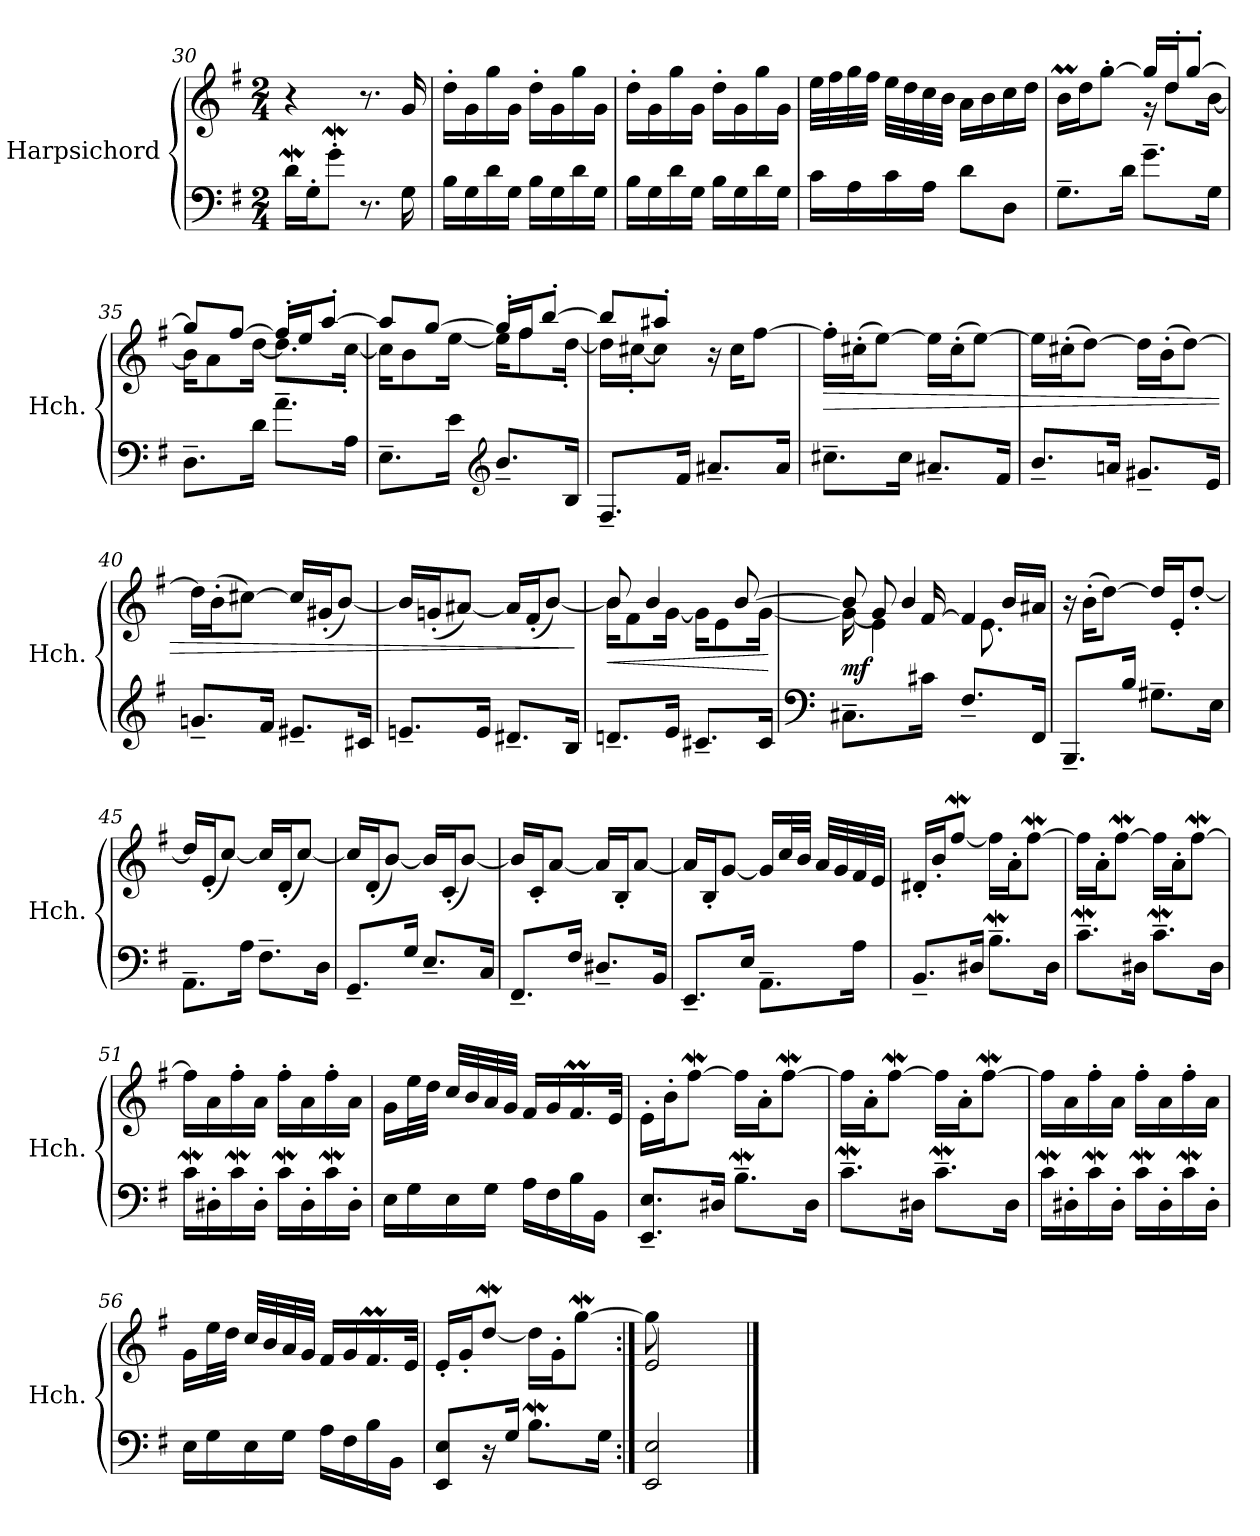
**kern	**kern	**dynam
*part1	*part1	*part1
*staff2	*staff1	*staff1/2
*I"Harpsichord	*	*
*I'Hch.	*	*
*clefF4	*clefG2	*
*k[f#]	*k[f#]	*
*M2/4	*M2/4	*
=30	=30	=30
16dW\LL	4r	.
16G'\J	.	.
8gw'\J	.	.
8.r	8.r	.
16G\	16g/	.
=31	=31	=31
16B\LL	16dd'\LL	.
16G\	16g\	.
16d\	16gg\	.
16G\JJ	16g\JJ	.
16B\LL	16dd'\LL	.
16G\	16g\	.
16d\	16gg\	.
16G\JJ	16g\JJ	.
=32	=32	=32
16B\LL	16dd'\LL	.
16G\	16g\	.
16d\	16gg\	.
16G\JJ	16g\JJ	.
16B\LL	16dd'\LL	.
16G\	16g\	.
16d\	16gg\	.
16G\JJ	16g\JJ	.
=33	=33	=33
16c\LL	32ee\LLL	.
.	32ff#\	.
16A\	32gg\	.
.	32ff#\JJJ	.
16c\	32ee\LLL	.
.	32dd\	.
16A\JJ	32cc\	.
.	32b\JJJ	.
8d\L	16a\LL	.
.	16b\	.
8D\J	16cc\	.
.	16dd\JJ	.
=34	=34	=34
*	*^	*
8.G~\L	16bm\LL	4rAyy	.
.	16dd\J	.	.
.	[8gg'\J	.	.
16d\Jk	.	.	.
8.g~\L	16gg/LL]	16r	.
.	16dd'/J	8dd\L	.
.	[8gg'/J	.	.
16G\Jk	.	[16b\Jk	.
=35	=35	=35	=35
8.D~\L	8gg/L]	16b\KL]	.
.	.	8a\	.
.	[8ff#/J	.	.
16d\Jk	.	[16dd\Jk	.
8.a~\L	16ff#'/LL]	8.dd\L]	.
.	16ee/J	.	.
.	[8aa'/J	.	.
16A\Jk	.	[16cc'\Jk	.
=36	=36	=36	=36
8.E~\L	8aa/L]	16cc\KL]	.
.	.	8b\	.
.	[8gg/J	.	.
16e\Jk	.	[16ee\Jk	.
*clefG2	*	*	*
8.b~/L	16gg'/LL]	16ee\KL]	.
.	16ff#/J	8ff#\	.
.	[8bb'/J	.	.
16B/Jk	.	[16dd'\Jk	.
=37	=37	=37	=37
8.F#~/L	8bb/L]	16dd\LL]	.
.	.	[16cc#X'\J	.
.	8aa#X'/J	8cc#\J]	.
16f#/Jk	.	.	.
8.a#X~/L	16r	4ryy	.
.	16cc#\KL	.	.
.	[8ff#\J	.	.
16a#/Jk	.	.	.
*	*v	*v	*
=38	=38	=38
!	!	!LO:HP:b
8.cc#X~\L	16ff#'\LL]	>
.	(>16cc#X'\J	.
.	[8ee\J)	.
16cc#\Jk	.	.
8.a#X~/L	16ee\LL]	.
.	(>16cc#'\J	.
.	[8ee\J)	.
16f#/Jk	.	.
=39	=39	=39
8.b~/L	16ee\LL]	.
.	(>16cc#X'\J	.
.	[8dd\J)	.
16an/Jk	.	.
8.g#X~/L	16dd\LL]	.
.	(>16b'\J	.
.	[8dd\J)	.
16e/Jk	.	.
=40	=40	=40
8.gn~/L	16dd\LL]	.
.	(>16b'\J	.
.	[8cc#X\J)	.
16f#/Jk	.	.
8.e#X~/L	16cc#/LL]	.
.	(<16g#X'/J	.
.	[8b/J)	.
16c#X/Jk	.	.
=41	=41	=41
8.en~/L	16b/LL]	.
.	(<16gn'/J	.
.	[8a#X/J)	.
16e/Jk	.	.
8.d#X~/L	16a#/LL]	.
.	(<16f#'/J	.
.	[8b/J)	.
16B/Jk	.	.
.	.	]
=42	=42	=42
!	!	!LO:HP:b
*	*^	*
8.dn~/L	8b/]	16b\KL	<
.	.	8f#\	.
.	4b/	.	.
16e/Jk	.	[16g\Jk	.
8.c#X~/L	.	16g\KL]	.
.	.	8e\	.
.	[8b/	.	.
16c#/Jk	.	[16g\Jk	.
*	*v	*v	*
.	.	[
=43	=43	=43
*clefF4	*	*
*	*^	*
*	*	*^	*
!	!	!	!	!LO:DY:b
8.C#X~\L	8b/]	16g\_	16ryy	mf
.	.	4e\	8g/]	.
.	4b/	.	.	.
16c#X\Jk	.	.	[16f#/	.
8.F#~/L	.	.	4f#/]	.
.	.	8.e\	.	.
.	16b/LL	.	.	.
16FF#/Jk	16a#X/JJ	.	.	.
*	*v	*v	*v	*
=44	=44	=44
8.BBB~/L	16r	.
.	(>16b'\KL	.
.	[8dd\J)	.
16B/Jk	.	.
8.G#X~\L	16dd/LL]	.
.	16e'/J	.
.	[8dd'/J	.
16E\Jk	.	.
=45	=45	=45
8.AA~\L	16dd/LL]	.
.	(<16e'/J	.
.	[8cc/J)	.
16A\Jk	.	.
8.F#~\L	16cc/LL]	.
.	(<16d'/J	.
.	[8cc/J)	.
16D\Jk	.	.
=46	=46	=46
8.GG~/L	16cc/LL]	.
.	(<16d'/J	.
.	[8b/J)	.
16G/Jk	.	.
8.E~/L	16b/LL]	.
.	(<16c'/J	.
.	[8b/J)	.
16C/Jk	.	.
=47	=47	=47
8.FF#~/L	16b/LL]	.
.	16c'/J	.
.	[8a/J	.
16F#/Jk	.	.
8.D#X~/L	16a/LL]	.
.	16B'/J	.
.	[8a/J	.
16BB/Jk	.	.
=48	=48	=48
8.EE~/L	16a/LL]	.
.	16B'/J	.
.	[8g/J	.
16E/Jk	.	.
8.AA~\L	16g/LL]	.
.	32cc/L	.
.	32b/JJJ	.
.	32a/LLL	.
.	32g/	.
16A\Jk	32f#/	.
.	32e/JJJ	.
=49	=49	=49
8.BB~/L	16d#X'/LL	.
.	16b'/J	.
.	[8ff#W/J	.
16D#X/Jk	.	.
8.BW~\L	16ff#\LL]	.
.	16a'\J	.
.	[8ff#W\J	.
16D#\Jk	.	.
=50	=50	=50
8.cw~\L	16ff#\LL]	.
.	16a'\J	.
.	[8ff#W\J	.
16D#X\Jk	.	.
8.cw~\L	16ff#\LL]	.
.	16a'\J	.
.	[8ff#W\J	.
16D#\Jk	.	.
=51	=51	=51
16cw\LL	16ff#\LL]	.
16D#X'\	16a\	.
16cw\	16ff#'\	.
16D#'\JJ	16a\JJ	.
16cw\LL	16ff#'\LL	.
16D#'\	16a\	.
16cw\	16ff#'\	.
16D#'\JJ	16a\JJ	.
=52	=52	=52
16E\LL	16g\LL	.
16G\	32ee\L	.
.	32dd\JJJ	.
16E\	32cc/LLL	.
.	32b/	.
16G\JJ	32a/	.
.	32g/JJJ	.
16A\LL	16f#/LL	.
16F#\	16g/	.
16B\	16.f#m/	.
16BB\JJ	.	.
.	32e/JJk	.
=53	=53	=53
8.EE/~ 8.E/~L	16e'\LL	.
.	16b'\J	.
.	[8ff#W\J	.
16D#X/Jk	.	.
8.BW~\L	16ff#\LL]	.
.	16a'\J	.
.	[8ff#W\J	.
16D#\Jk	.	.
=54	=54	=54
8.cw~\L	16ff#\LL]	.
.	16a'\J	.
.	[8ff#W\J	.
16D#X\Jk	.	.
8.cw~\L	16ff#\LL]	.
.	16a'\J	.
.	[8ff#W\J	.
16D#\Jk	.	.
=55	=55	=55
16cw\LL	16ff#\LL]	.
16D#X'\	16a\	.
16cw\	16ff#'\	.
16D#'\JJ	16a\JJ	.
16cw\LL	16ff#'\LL	.
16D#'\	16a\	.
16cw\	16ff#'\	.
16D#'\JJ	16a\JJ	.
=56	=56	=56
16E\LL	16g\LL	.
16G\	32ee\L	.
.	32dd\JJJ	.
16E\	32cc/LLL	.
.	32b/	.
16G\JJ	32a/	.
.	32g/JJJ	.
16A\LL	16f#/LL	.
16F#\	16g/	.
16B\	16.f#m/	.
16BB\JJ	.	.
.	32e/JJk	.
=57	=57	=57
8EE/ 8E/L	16e'/LL	.
.	16g'/J	.
16r	[8ddW/J	.
16G/Jk	.	.
8.BW\L	16dd\LL]	.
.	16g'\J	.
.	[8ggw\J	.
16G\Jk	.	.
=58:|!	=58:|!	=58:|!
*	*^	*
2EE/ 2E/	2e/	8gg\]	.
.	.	4.ryy	.
*	*v	*v	*
==	==	==
*-	*-	*-
